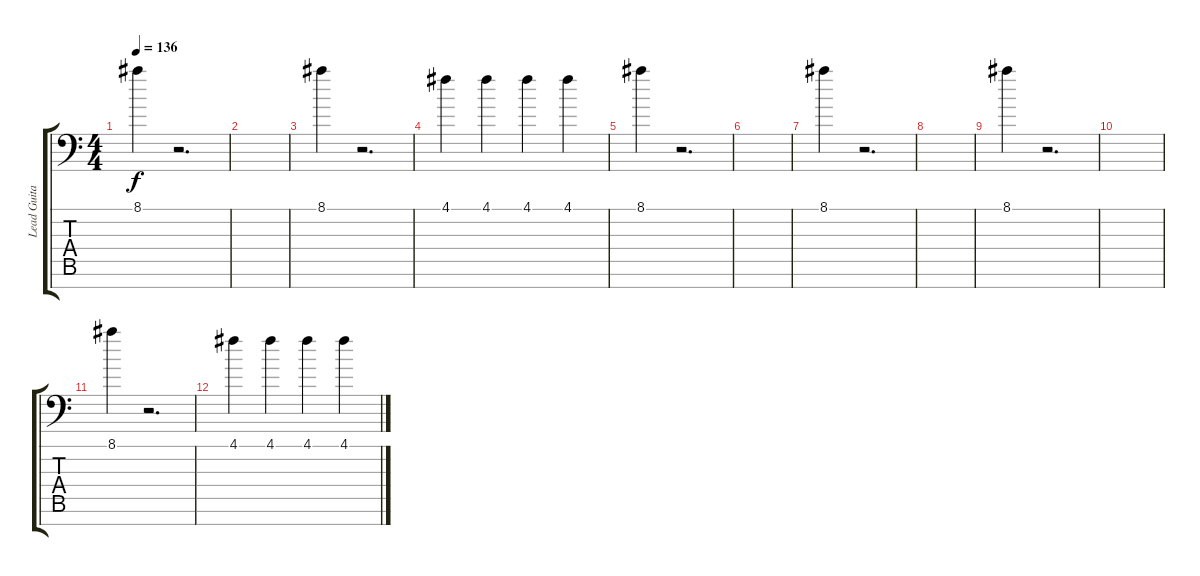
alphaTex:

\track ("Lead Guitar II" "Lead Guita") {instrument distortionguitar}
\staff {score tabs}
\tuning (D4 A3 F3 C3 G2 D2 A1) {hide}
\ts (4 4)
\tempo 136
\clef f4
\ks c
8.1.4{dy f} r.2{d} |
|
8.1.4 r.2{d volume 0} |
4.1.4{volume 8} 4.1.4{volume 11} 4.1.4{volume 13} 4.1.4{volume 16} |
8.1.4 r.2{d} |
|
8.1.4 r.2{d} |
|
8.1.4 r.2{d} |
|
8.1.4 r.2{d volume 0} |
4.1.4{volume 8} 4.1.4{volume 11} 4.1.4{volume 13} 4.1.4{volume 16}
